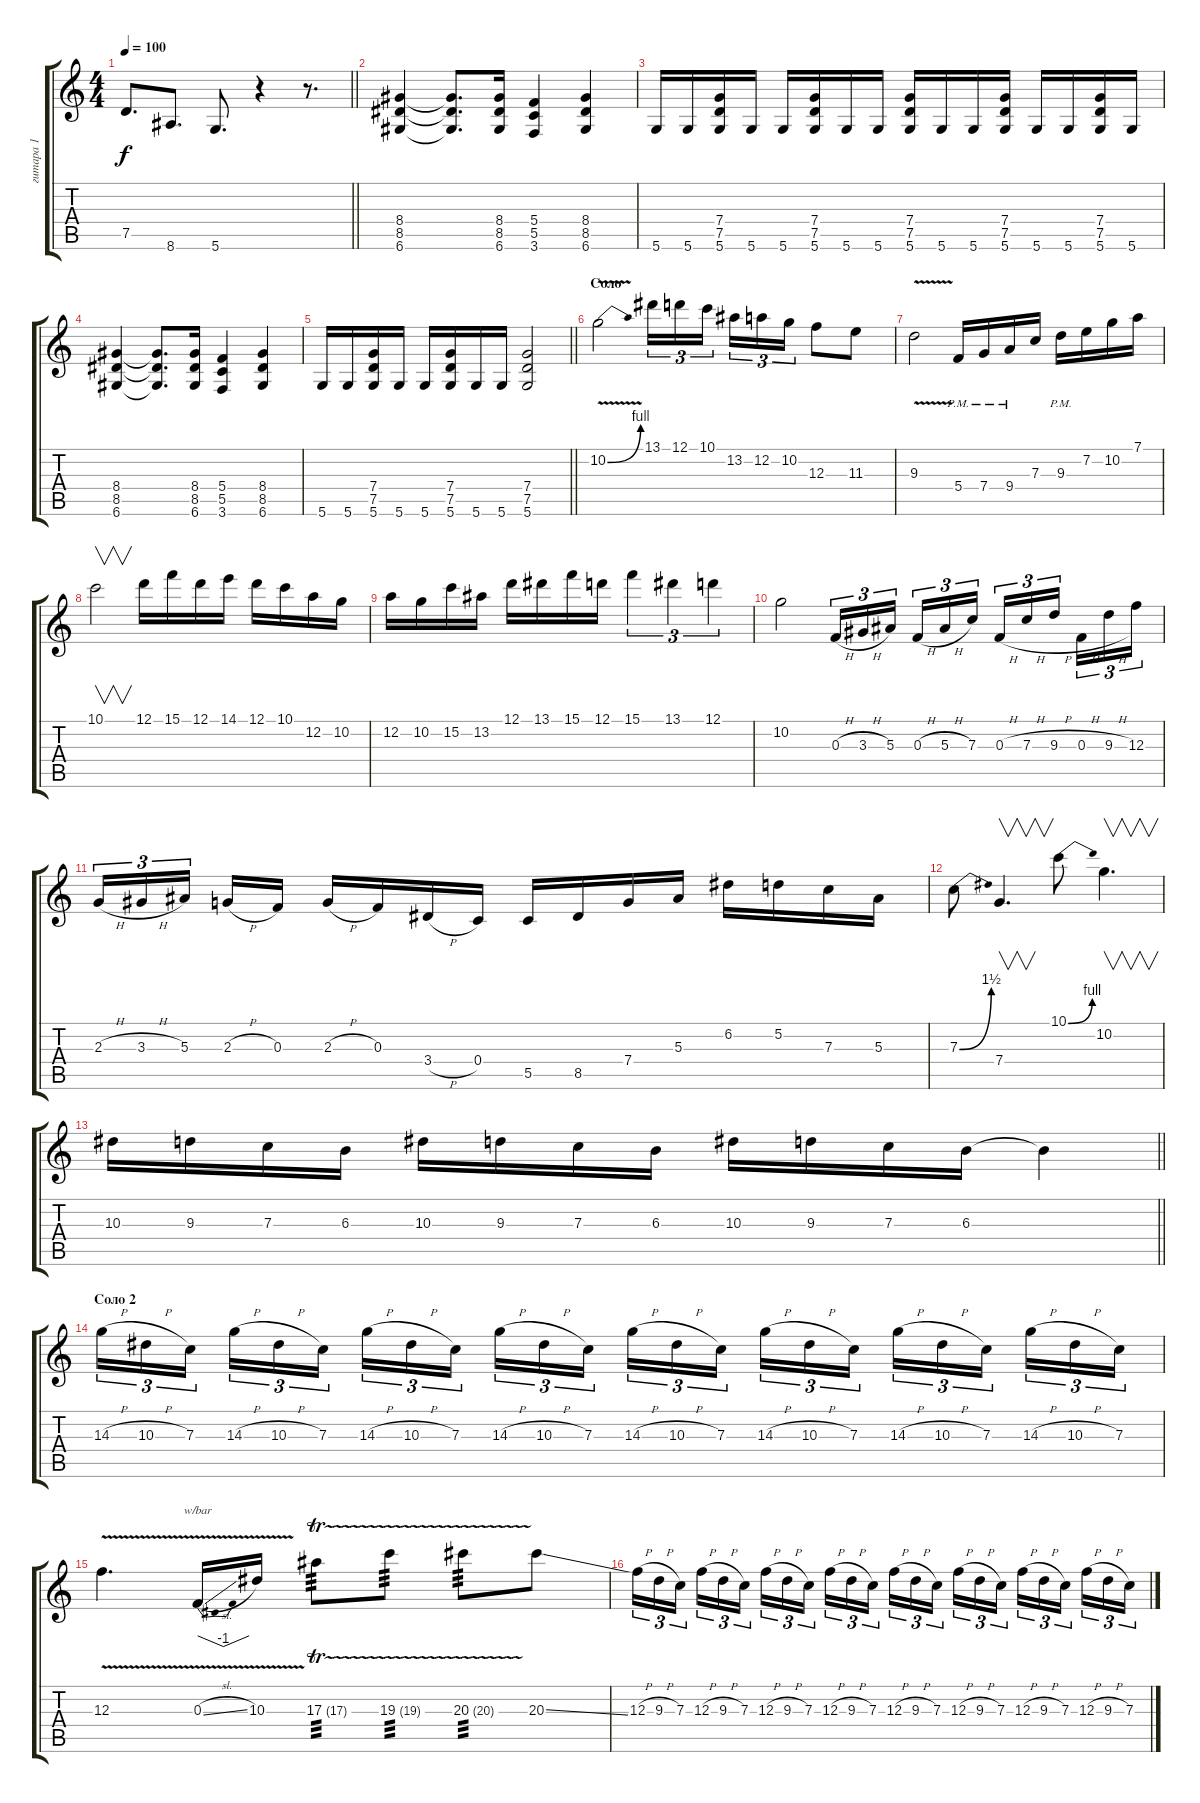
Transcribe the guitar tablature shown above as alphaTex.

\track ("гитара 1" "гитара 1") {instrument distortionguitar}
\staff {score tabs}
\tuning (D4 A3 F3 C3 G2 D2) {hide}
\ts (4 4)
\tempo 100
\clef g2
\barLineRight lightlight
\ks c
7.5.8{d dy f} 8.6.8{d} 5.6.8{d} r.4 r.8{d} |
(8.4 8.5 6.6).4 (8.4{t} 8.5{t} 6.6{t}).8{d} (8.4 8.5 6.6).16 (5.4 5.5 3.6).4 (8.4 8.5 6.6).4 |
5.6.16 5.6.16 (7.4 7.5 5.6).16 5.6.16 5.6.16 (7.4 7.5 5.6).16 5.6.16 5.6.16 (7.4 7.5 5.6).16 5.6.16 5.6.16 (7.4 7.5 5.6).16 5.6.16 5.6.16 (7.4 7.5 5.6).16 5.6.16 |
(8.4 8.5 6.6).4 (8.4{t} 8.5{t} 6.6{t}).8{d} (8.4 8.5 6.6).16 (5.4 5.5 3.6).4 (8.4 8.5 6.6).4 |
\barLineRight lightlight
5.6.16 5.6.16 (7.4 7.5 5.6).16 5.6.16 5.6.16 (7.4 7.5 5.6).16 5.6.16 5.6.16 (7.4 7.5 5.6).2 |
\section ("" "Соло")
10.2{be (bend 0 0 60 4) v}.2 13.1.16{tu (3 2)} 12.1.16{tu (3 2)} 10.1.16{tu (3 2) beam splitsecondary} 13.2.16{tu (3 2)} 12.2.16{tu (3 2)} 10.2.16{tu (3 2)} 12.3.8 11.3.8 |
9.3{v}.2 5.4{pm}.16 7.4{pm}.16 9.4{pm}.16 7.3.16 9.3{pm}.16 7.2.16 10.2.16 7.1.16 |
10.1.2{v} 12.1.16 15.1.16 12.1.16 14.1.16 12.1.16 10.1.16 12.2.16 10.2.16 |
12.2.16 10.2.16 15.2.16 13.2.16 12.1.16 13.1.16 15.1.16 12.1.16 15.1.4{tu (3 2)} 13.1.4{tu (3 2)} 12.1.4{tu (3 2)} |
10.2.2 0.3{h}.16{tu (3 2)} 3.3{h}.16{tu (3 2)} 5.3.16{tu (3 2) beam splitsecondary} 0.3{h}.16{tu (3 2)} 5.3{h}.16{tu (3 2)} 7.3.16{tu (3 2)} 0.3{h}.16{tu (3 2)} 7.3{h}.16{tu (3 2)} 9.3{h}.16{tu (3 2) beam splitsecondary} 0.3{h}.16{tu (3 2)} 9.3{h}.16{tu (3 2)} 12.3.16{tu (3 2)} |
2.3{h}.16{tu (3 2)} 3.3{h}.16{tu (3 2)} 5.3.16{tu (3 2) beam splitsecondary} 2.3{h}.16 0.3.16 2.3{h}.16 0.3.16 3.4{h}.16 0.4.16 5.5.16 8.5.16 7.4.16 5.3.16 6.2.16 5.2.16 7.3.16 5.3.16 |
7.3{be (bend 0 0 60 6)}.8 7.4.4{v d} 10.1{be (bend 0 0 60 4)}.8 10.2.4{v d} |
\barLineRight lightlight
10.3.16 9.3.16 7.3.16 6.3.16 10.3.16 9.3.16 7.3.16 6.3.16 10.3.16 9.3.16 7.3.16 6.3.16 6.3{t}.4 |
\section ("" "Соло 2")
14.3{h}.16{tu (3 2)} 10.3{h}.16{tu (3 2)} 7.3.16{tu (3 2) beam splitsecondary} 14.3{h}.16{tu (3 2)} 10.3{h}.16{tu (3 2)} 7.3.16{tu (3 2)} 14.3{h}.16{tu (3 2)} 10.3{h}.16{tu (3 2)} 7.3.16{tu (3 2) beam splitsecondary} 14.3{h}.16{tu (3 2)} 10.3{h}.16{tu (3 2)} 7.3.16{tu (3 2)} 14.3{h}.16{tu (3 2)} 10.3{h}.16{tu (3 2)} 7.3.16{tu (3 2) beam splitsecondary} 14.3{h}.16{tu (3 2)} 10.3{h}.16{tu (3 2)} 7.3.16{tu (3 2)} 14.3{h}.16{tu (3 2)} 10.3{h}.16{tu (3 2)} 7.3.16{tu (3 2) beam splitsecondary} 14.3{h}.16{tu (3 2)} 10.3{h}.16{tu (3 2)} 7.3.16{tu (3 2)} |
12.3{v}.4{d} 0.3{v sl}.16{tbe (dip default 0 0 30 -4 60 0)} 10.3{v}.16 17.3{tr (17 16)}.8{tp 3} 19.3{tr (19 16)}.8{tp 3} 20.3{tr (20 16)}.8{tp 3} 20.3{ss}.8 |
12.3{h}.16{tu (3 2)} 9.3{h}.16{tu (3 2)} 7.3.16{tu (3 2) beam splitsecondary} 12.3{h}.16{tu (3 2)} 9.3{h}.16{tu (3 2)} 7.3.16{tu (3 2)} 12.3{h}.16{tu (3 2)} 9.3{h}.16{tu (3 2)} 7.3.16{tu (3 2) beam splitsecondary} 12.3{h}.16{tu (3 2)} 9.3{h}.16{tu (3 2)} 7.3.16{tu (3 2)} 12.3{h}.16{tu (3 2)} 9.3{h}.16{tu (3 2)} 7.3.16{tu (3 2) beam splitsecondary} 12.3{h}.16{tu (3 2)} 9.3{h}.16{tu (3 2)} 7.3.16{tu (3 2)} 12.3{h}.16{tu (3 2)} 9.3{h}.16{tu (3 2)} 7.3.16{tu (3 2) beam splitsecondary} 12.3{h}.16{tu (3 2)} 9.3{h}.16{tu (3 2)} 7.3.16{tu (3 2)}
